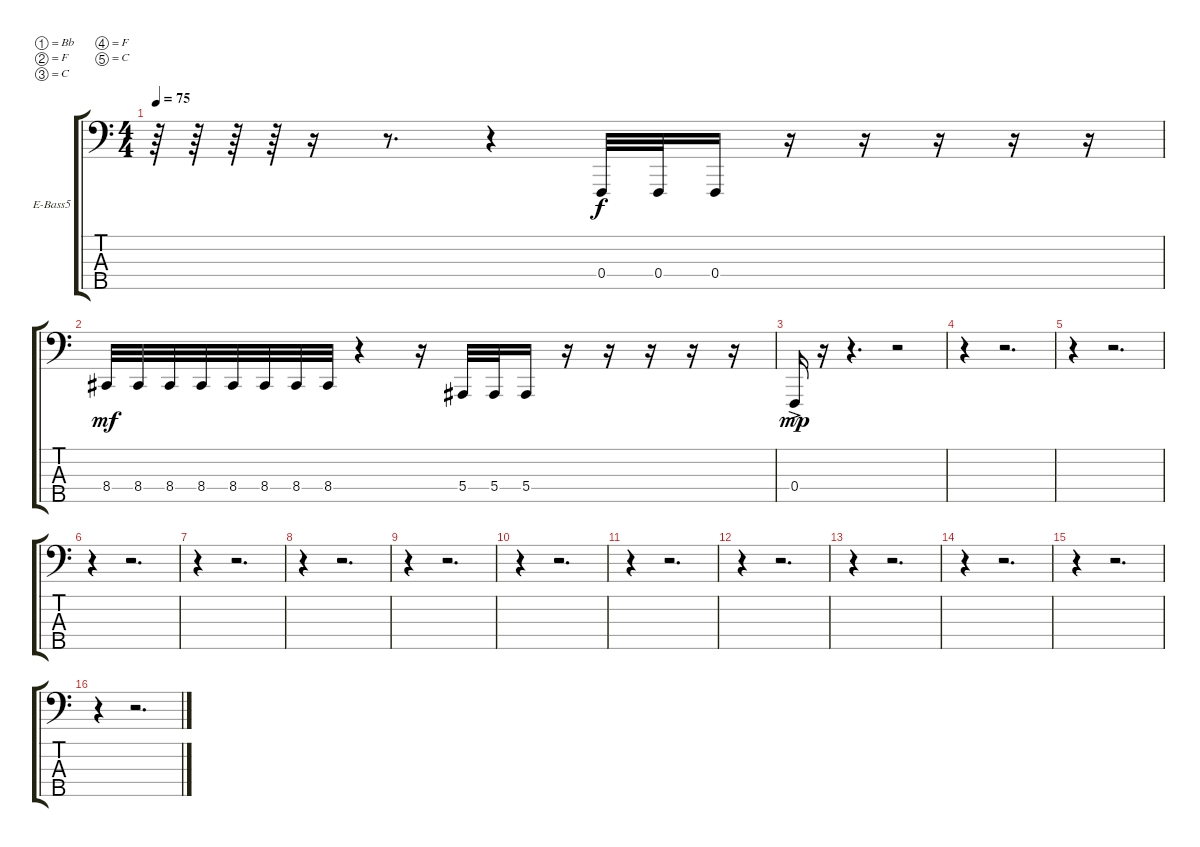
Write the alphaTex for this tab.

\bracketExtendMode groupsimilarinstruments
\firstSystemTrackNameOrientation horizontal
\otherSystemsTrackNameOrientation horizontal
\track ("bass" "E-Bass5") {instrument electricbassfinger}
\staff {score tabs}
\tuning (Bb1 F1 C1 F0 C0)
\ts (4 4)
\tempo 75
\clef f4
\ks c
r.64{dy mf} r.64 r.64 r.64 r.16 r.8{d} r.4 0.4.32{dy f} 0.4.32 0.4.16 r.16 r.16 r.16 r.16 r.16 |
8.4.32{dy mf} 8.4.32 8.4.32 8.4.32 8.4.32 8.4.32 8.4.32 8.4.32 r.4 r.16 5.4.32 5.4.32 5.4.16 r.16 r.16 r.16 r.16 r.16 |
0.4{ac}.16{dy mp} r.16 r.4{d} r.2 |
r.4 r.2{d} |
r.4 r.2{d} |
r.4 r.2{d} |
r.4 r.2{d} |
r.4 r.2{d} |
r.4 r.2{d} |
r.4 r.2{d} |
r.4 r.2{d} |
r.4 r.2{d} |
r.4 r.2{d} |
r.4 r.2{d} |
r.4 r.2{d} |
r.4 r.2{d}
